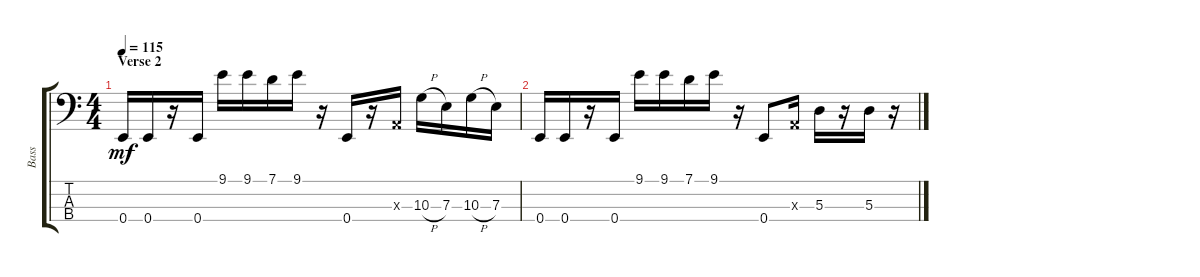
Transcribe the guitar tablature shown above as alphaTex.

\track ("Bass" "Bass") {instrument electricbassfinger}
\staff {score tabs}
\tuning (G2 D2 A1 E1) {hide}
\ts (4 4)
\section ("" "Verse 2")
\tempo 115
\clef f4
\ks c
0.4.16{dy mf} 0.4.16 r.16 0.4.16 9.1.16 9.1.16 7.1.16 9.1.16 r.16 0.4.16 r.16 0.3{x}.16 10.3{h}.16 7.3.16 10.3{h}.16 7.3.16 |
0.4.16 0.4.16 r.16 0.4.16 9.1.16 9.1.16 7.1.16 9.1.16 r.16 0.4.8 0.3{x}.16 5.3.16 r.16 5.3.16 r.16
